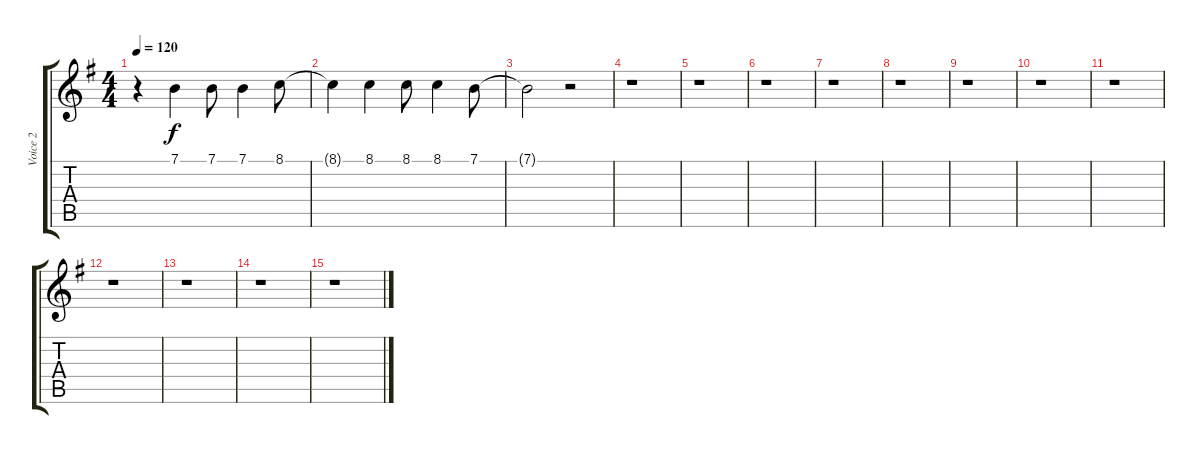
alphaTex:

\track ("Voice 2" "Voice 2") {instrument flute}
\staff {score tabs}
\tuning (E4 B3 G3 D3 A2 E2) {hide}
\ts (4 4)
\tempo 120
\clef g2
\ks eminor
r.4{dy f} 7.1.4 7.1.8 7.1.4 8.1.8 |
8.1{t}.4 8.1.4 8.1.8 8.1.4 7.1.8 |
7.1{t}.2 r.2 |
r.1 |
r.1 |
r.1 |
r.1 |
r.1 |
r.1 |
r.1 |
r.1 |
r.1 |
r.1 |
r.1 |
r.1
